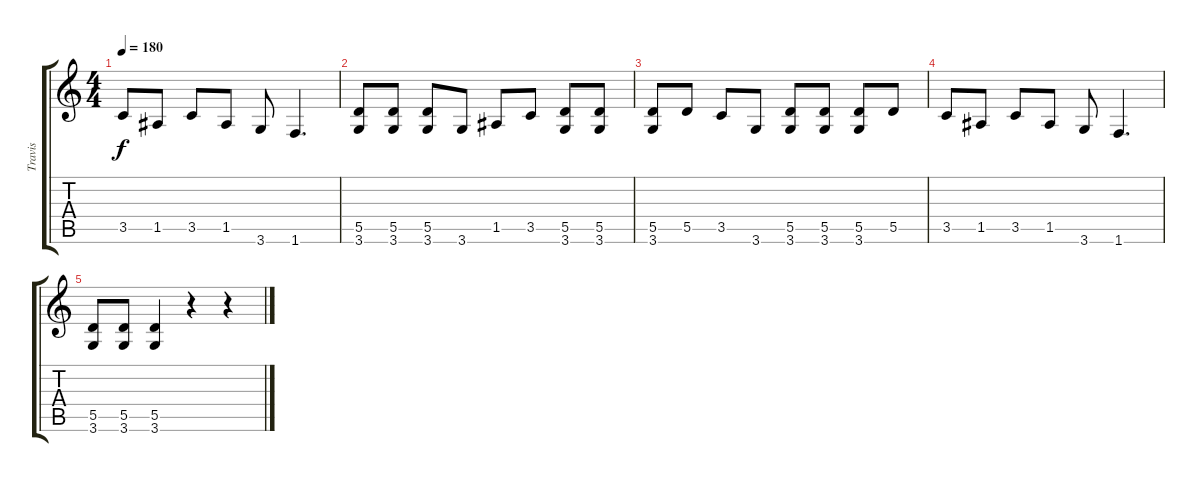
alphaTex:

\track ("Travis" "Travis") {instrument distortionguitar}
\staff {score tabs}
\tuning (E4 B3 G3 D3 A2 E2) {hide}
\ts (4 4)
\tempo 180
\clef g2
\ks c
3.5.8{dy f} 1.5.8 3.5.8 1.5.8 3.6.8 1.6.4{d} |
(5.5 3.6).8 (5.5 3.6).8 (5.5 3.6).8 3.6.8 1.5.8 3.5.8 (5.5 3.6).8 (5.5 3.6).8 |
(5.5 3.6).8 5.5.8 3.5.8 3.6.8 (5.5 3.6).8 (5.5 3.6).8 (5.5 3.6).8 5.5.8 |
3.5.8 1.5.8 3.5.8 1.5.8 3.6.8 1.6.4{d} |
(5.5 3.6).8 (5.5 3.6).8 (5.5 3.6).4 r.4 r.4
